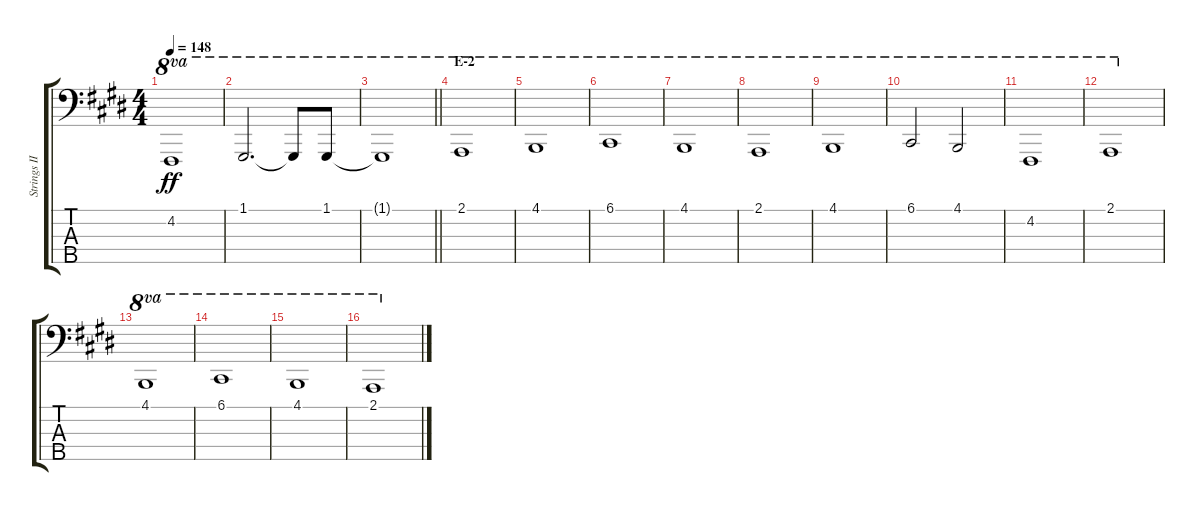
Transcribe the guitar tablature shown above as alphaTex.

\track ("Strings II" "Strings II") {instrument stringensemble1}
\staff {score tabs}
\tuning (G2 D2 A1 E1 B0) {hide}
\ts (4 4)
\tempo 148
\clef f4
\ks e
4.2.1{ot 8va dy ff} |
1.1.2{d ot 8va} 1.1{t}.8{ot 8va} 1.1.8{ot 8va} |
\barLineRight lightlight
1.1{t}.1{ot 8va} |
\section ("" "E-2")
2.1.1{ot 8va} |
4.1.1{ot 8va} |
6.1.1{ot 8va} |
4.1.1{ot 8va} |
2.1.1{ot 8va} |
4.1.1{ot 8va} |
6.1.2{ot 8va} 4.1.2{ot 8va} |
4.2.1{ot 8va} |
2.1.1{ot 8va} |
4.1.1{ot 8va} |
6.1.1{ot 8va} |
4.1.1{ot 8va} |
2.1.1{ot 8va}
